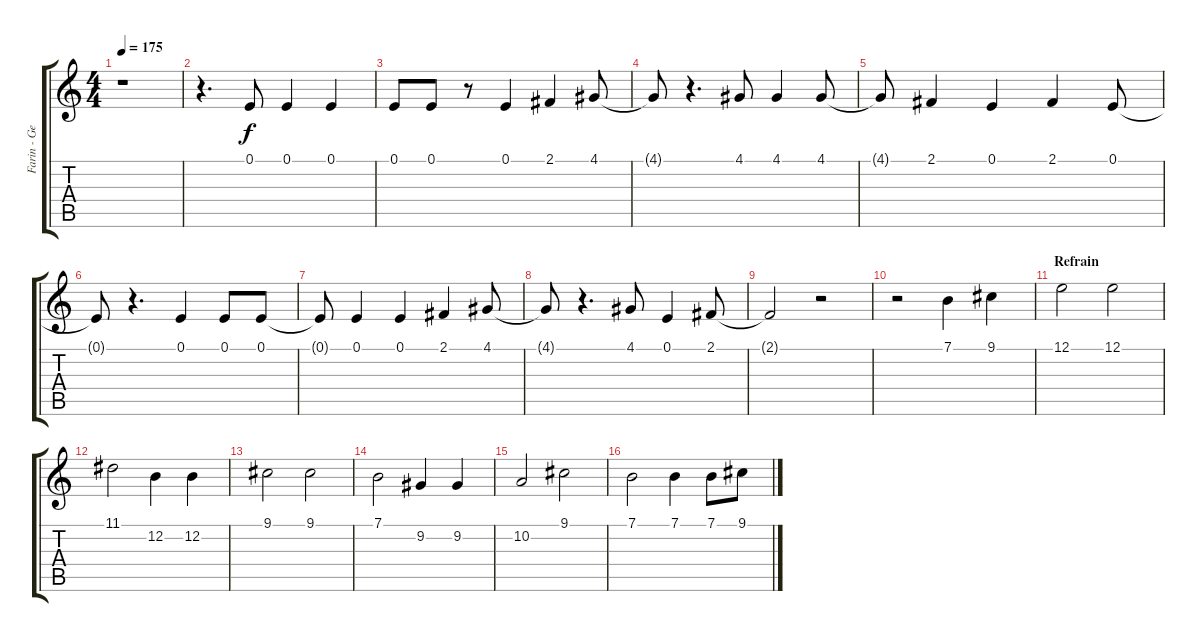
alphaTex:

\track ("Farin - Gesang" "Farin - Ge") {instrument tenorsax}
\staff {score tabs}
\tuning (E4 B3 G3 D3 A2 E2) {hide}
\ts (4 4)
\tempo 175
\clef g2
\ks c
r.1{dy f} |
r.4{d} 0.1.8 0.1.4 0.1.4 |
0.1.8 0.1.8 r.8 0.1.4 2.1.4 4.1.8 |
4.1{t}.8 r.4{d} 4.1.8 4.1.4 4.1.8 |
4.1{t}.8 2.1.4 0.1.4 2.1.4 0.1.8 |
0.1{t}.8 r.4{d} 0.1.4 0.1.8 0.1.8 |
0.1{t}.8 0.1.4 0.1.4 2.1.4 4.1.8 |
4.1{t}.8 r.4{d} 4.1.8 0.1.4 2.1.8 |
2.1{t}.2 r.2 |
r.2 7.1.4 9.1.4 |
\section ("" "Refrain")
12.1.2 12.1.2 |
11.1.2 12.2.4 12.2.4 |
9.1.2 9.1.2 |
7.1.2 9.2.4 9.2.4 |
10.2.2 9.1.2 |
7.1.2 7.1.4 7.1.8 9.1.8
